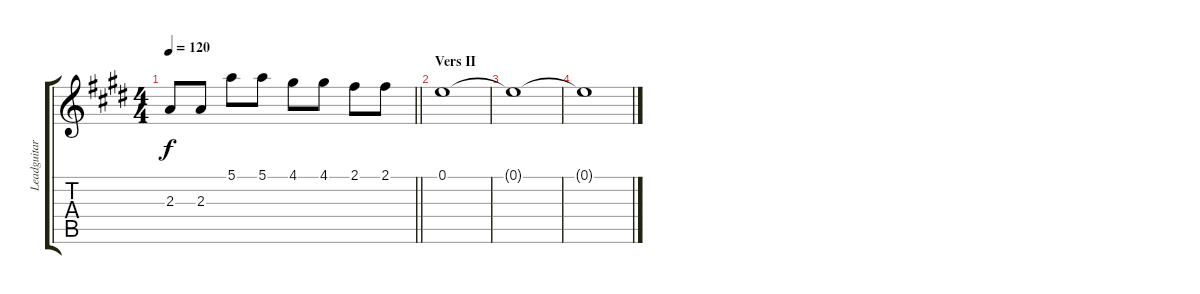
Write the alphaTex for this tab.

\track ("Leadguitar" "Leadguitar") {instrument distortionguitar}
\staff {score tabs}
\tuning (E4 B3 G3 D3 A2 E2) {hide}
\ts (4 4)
\tempo 120
\clef g2
\barLineRight lightlight
\ks e
2.3.8{dy f} 2.3.8 5.1.8 5.1.8 4.1.8 4.1.8 2.1.8 2.1.8 |
\section ("" "Vers II")
0.1.1{volume 0} |
0.1{t}.1 |
0.1{t}.1
